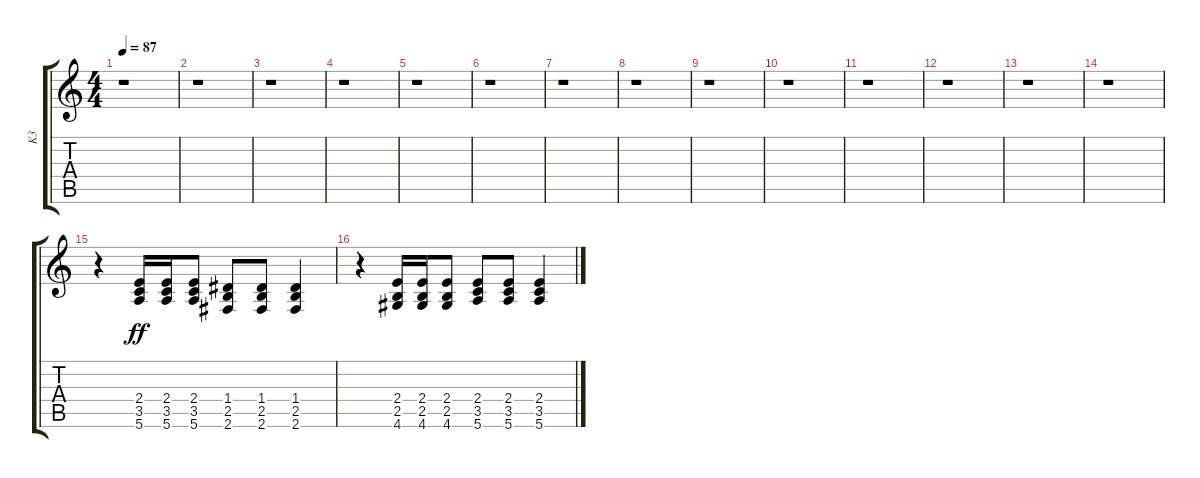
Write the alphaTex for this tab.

\track ("K3" "K3") {instrument orchestralharp}
\staff {score tabs}
\tuning (E5 B4 G4 D4 A3 E3) {hide}
\ts (4 4)
\tempo 87
\clef g2
\ks c
r.1{dy ff} |
r.1 |
r.1 |
r.1 |
r.1 |
r.1 |
r.1 |
r.1 |
r.1 |
r.1 |
r.1 |
r.1 |
r.1 |
r.1 |
r.4 (2.4 3.5 5.6).16 (2.4 3.5 5.6).16 (2.4 3.5 5.6).8 (1.4 2.5 2.6).8 (1.4 2.5 2.6).8 (1.4 2.5 2.6).4 |
r.4 (2.4 2.5 4.6).16 (2.4 2.5 4.6).16 (2.4 2.5 4.6).8 (2.4 3.5 5.6).8 (2.4 3.5 5.6).8 (2.4 3.5 5.6).4
